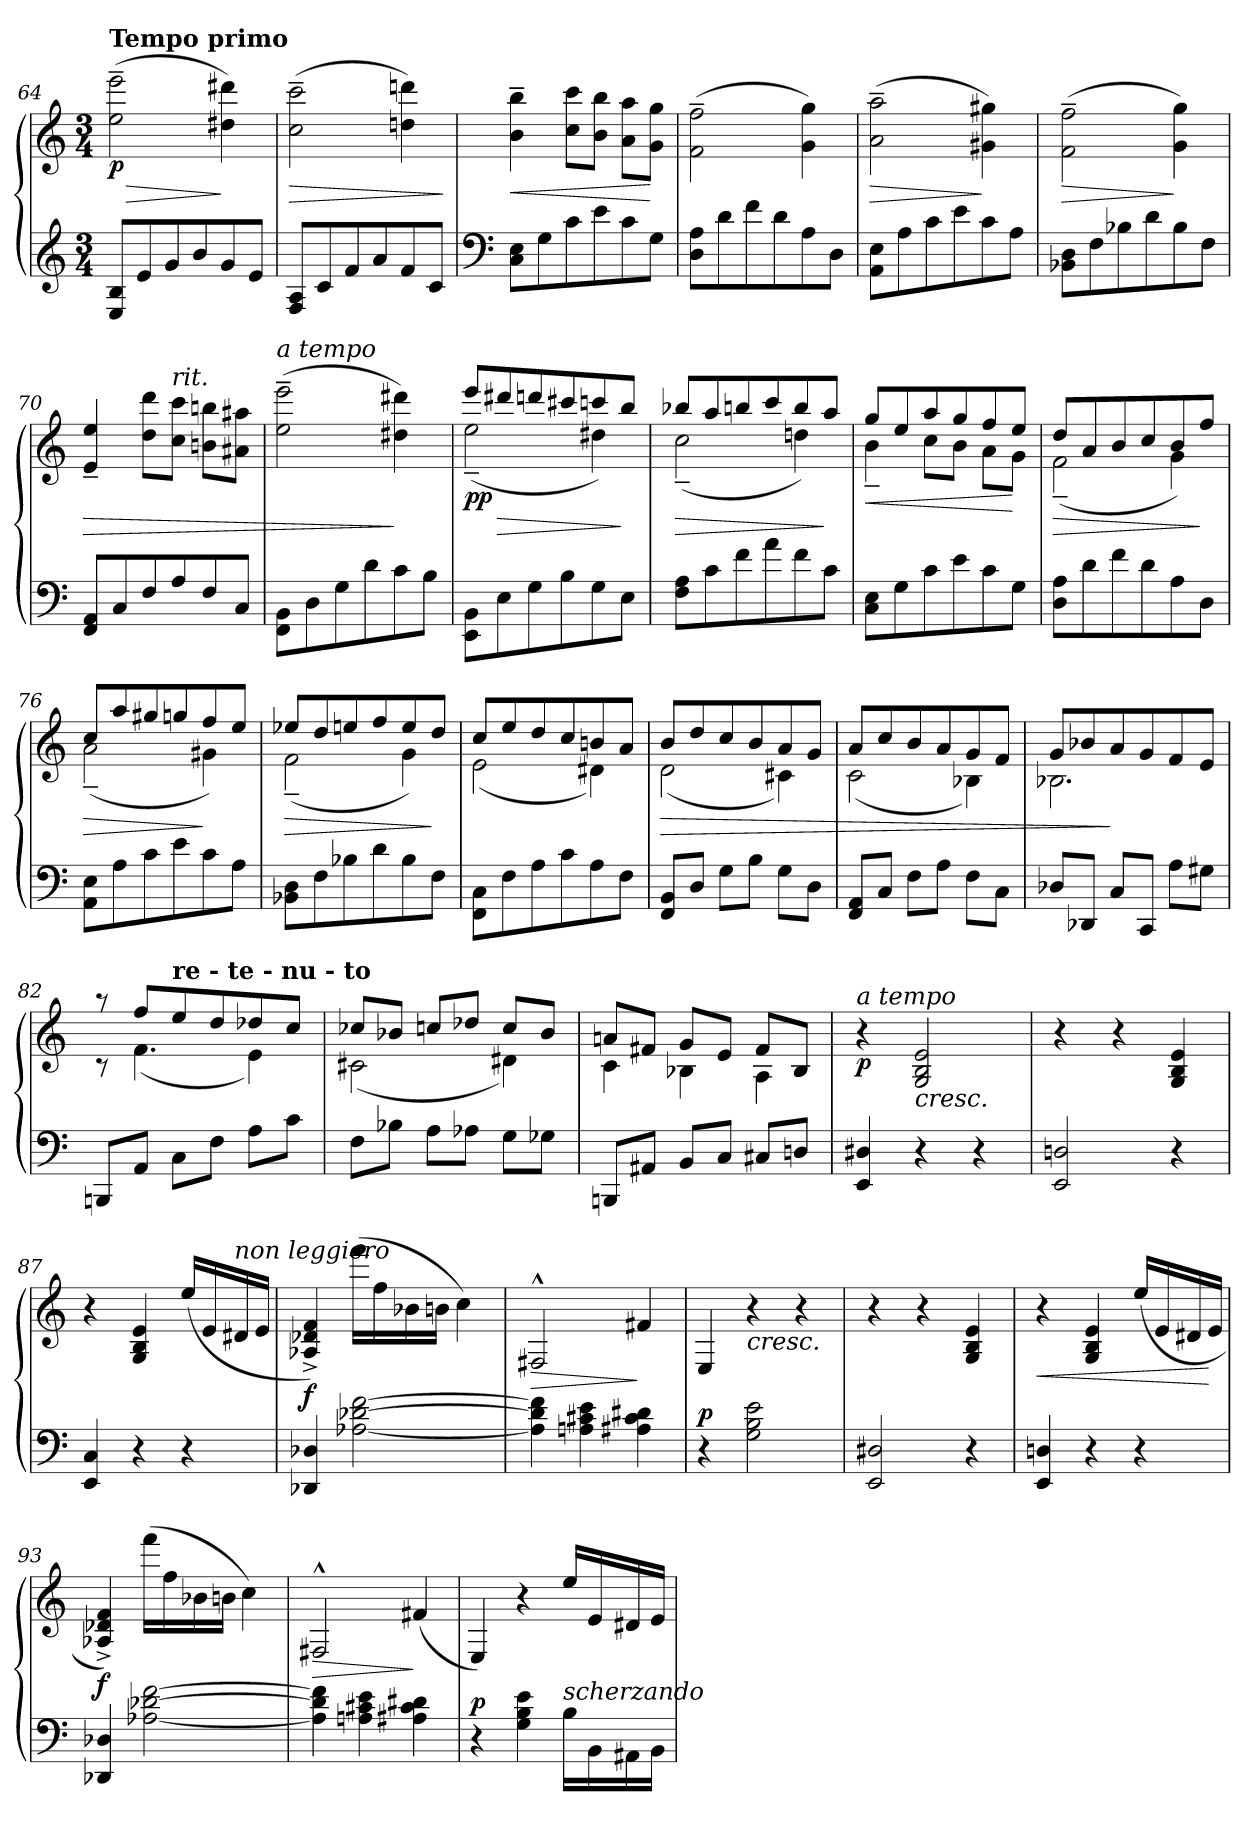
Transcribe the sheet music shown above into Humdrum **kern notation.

**kern	**kern	**dynam
*part1	*part1	*part1
*staff2	*staff1	*staff1/2
!!LO:LB:g=z
*clefG2	*clefG2	*
*k[]	*k[]	*
*a:	*a:	*
*M3/4	*M3/4	*
=64	=64	=64
!	!LO:TX:a:B:t=Tempo primo	!
!	!	!LO:HP:b
!	!	!LO:DY:n=1:b
8E/ 8B/L	(>2ee\~> 2eee\~>	> p
8e/	.	.
8g/	.	.
8b/	.	.
8g/	4dd#X\ 4ddd#X\)	]
8e/J	.	.
=65	=65	=65
!	!	!LO:HP:b
8F/ 8A/L	(>2cc\~> 2ccc\~>	>
8c/	.	.
8f/	.	.
8a/	.	.
8f/	4ddn\ 4dddn\)	.
8c/J	.	.
.	.	]
=66	=66	=66
*clefF4	*	*
!	!	!LO:HP:b
8C\ 8E\L	4b\~> 4bb\~>	<
8G\	.	.
8c\	8cc\ 8ccc\L	.
8e\	8b\ 8bb\J	.
8c\	8a\ 8aa\L	.
8G\J	8g\ 8gg\J	[
=67	=67	=67
8D\ 8A\L	(>2f\~> 2ff\~>	.
8d\	.	.
8f\	.	.
8d\	.	.
8A\	4g\ 4gg\)	.
8D\J	.	.
=68	=68	=68
!	!	!LO:HP:b
8AA\ 8E\L	(>2a\~> 2aa\~>	>
8A\	.	.
8c\	.	.
8e\	.	.
8c\	4g#X\ 4gg#X\)	]
8A\J	.	.
!!LO:LB:g=z
=69	=69	=69
!	!	!LO:HP:b
8BB-X\ 8D\L	(>2f\~> 2ff\~>	>
8F\	.	.
8B-X\	.	.
8d\	.	.
8B-\	4g\ 4gg\)	]
8F\J	.	.
=70	=70	=70
!	!	!LO:HP:b
8FF/ 8AA/L	4e/~< 4ee/~<	>
8C/	.	.
8F/	8dd\ 8ddd\L	.
!	!LO:TX:a:i:t=rit.	!
8A/	8cc\ 8ccc\J	.
8F/	8bn\ 8bbn\L	.
8C/J	8a#X\ 8aa#X\J	.
=71	=71	=71
!	!LO:TX:a:i:t=a tempo	!
8FF\ 8BB\L	(>2ee\~> 2eee\~>	.
8D\	.	.
8G\	.	.
8d\	.	.
8c\	4dd#X\ 4ddd#X\)	]
8B\J	.	.
=72	=72	=72
*	*^	*
!	!	!	!LO:DY:b
8EE\ 8BB\L	8eee/L	(<2ee~<\	pp
!	!	!	!LO:HP:b
8E\	8ddd#X/	.	>
8G\	8dddn/	.	.
8B\	8ccc#X/	.	.
8G\	8cccn/	4dd#X\)	.
8E\J	8bb/J	.	]
=73	=73	=73	=73
!	!	!	!LO:HP:b
8F\ 8A\L	8bb-X/L	(<2cc~<\	>
8c\	8aa/	.	.
8f\	8bbn/	.	.
8a\	8ccc/	.	.
8f\	8bb/	4ddn\)	.
8c\J	8aa/J	.	]
!!LO:LB:g=z	!!
=74	=74	=74	=74
!	!	!	!LO:HP:b
8C\ 8E\L	8gg/L	4b~<\	<
8G\	8ee/	.	.
8c\	8aa/	8cc\L	.
8e\	8gg/	8b\J	.
8c\	8ff/	8a\L	.
8G\J	8ee/J	8g\J	[
=75	=75	=75	=75
!	!	!	!LO:HP:b
8D\ 8A\L	8dd/L	(<2f~<\	>
8d\	8a/	.	.
8f\	8b/	.	.
8d\	8cc/	.	.
8A\	8b/	4g\)	.
8D\J	8ff/J	.	]
=76	=76	=76	=76
!	!	!	!LO:HP:b
8AA\ 8E\L	8cc/L	(<2a~<\	>
8A\	8aa/	.	.
8c\	8gg#X/	.	.
8e\	8ggn/	.	.
8c\	8ff/	4g#X\)	]
8A\J	8ee/J	.	.
=77	=77	=77	=77
!	!	!	!LO:HP:b
8BB-X\ 8D\L	8ee-X/L	(<2f~<\	>
8F\	8dd/	.	.
8B-X\	8een/	.	.
8d\	8ff/	.	.
8B-\	8ee/	4g\)	.
8F\J	8dd/J	.	]
=78	=78	=78	=78
8FF\ 8C\L	8cc/L	(<2e\	.
8F\	8ee/	.	.
8A\	8dd/	.	.
8c\	8cc/	.	.
8A\	8bn/	4d#X\)	.
8F\J	8a/J	.	.
!!LO:PB:g=z	!!
=79	=79	=79	=79
!	!	!	!LO:HP:b
8FF/ 8BB/L	8b/L	(<2d\	>
8D/J	8dd/	.	.
8G\L	8cc/	.	.
8B\J	8b/	.	.
8G\L	8a/	4c#X\)	.
8D\J	8g/J	.	.
=80	=80	=80	=80
8FF/ 8AA/L	8a/L	(<2c\	.
8C/J	8cc/	.	.
8F\L	8b/	.	.
8A\J	8a/	.	.
8F\L	8g/	4B-X\)	.
8C\J	8f/J	.	.
=81	=81	=81	=81
8D-X/L	8g/L	2.B-X\	.
8DD-X/J	8b-X/	.	.
8C/L	8a/	.	]
8CC/J	8g/	.	.
8A\L	8f/	.	.
8G#X\J	8e/J	.	.
=82	=82	=82	=82
8BBBn/L	8raa	8rc	.
8AA/J	8ff/L	(<4.f\	.
!	!LO:TX:a:B:t=re  -  te  -  nu  -  to	!	!
8C\L	8ee/	.	.
8F\J	8dd/	.	.
8A\L	8dd-X/	4e\)	.
8c\J	8cc/J	.	.
=83	=83	=83	=83
8F\L	8cc-X/L	(<2c#X\	.
8B-X\J	8b-X/J	.	.
8A\L	8ccn/L	.	.
8A-X\J	8dd-X/J	.	.
8G\L	8cc/L	4d#X\)	.
8G-X\J	8b-/J	.	.
!!LO:LB:g=z	!!
=84	=84	=84	=84
8BBBn/L	8an/L	4c\	.
8AA#X/J	8f#X/J	.	.
8BB/L	8g/L	4B-X\	.
8C/J	8e/J	.	.
8C#X/L	8f#/L	4A\	.
8Dn/J	8B-/J	.	.
*	*v	*v	*
=85	=85	=85
!	!LO:TX:a:i:t=a tempo	!
!	!	!LO:DY:b
4EE/ 4D#X/	4r	p
!	!LO:TX:b:i:t=cresc.	!
4r	2G/ 2B/ 2e/	.
4r	.	.
=86	=86	=86
2EE/ 2Dn/	4r	.
.	4r	.
4r	4G/ 4B/ 4e/	.
=87	=87	=87
4EE/ 4C/	4r	.
4r	4G/ 4B/ 4e/	.
4r	(<16ee/LL	.
.	16e/	.
!	!LO:TX:a:i:t=non leggiero	!
.	16d#X/	.
.	16e/JJ	.
=88	=88	=88
!	!	!LO:DY:b
4DD-X/ 4D-X/	4A-X/^< 4d-X/^< 4f/^<)	f
[2A-X\ [2d-X\ [2f\	(>16fff\LL	.
.	16ff\	.
.	16b-X\	.
.	16bn\JJ	.
.	4cc\)	.
=89	=89	=89
!	!	!LO:HP:b
4A-\] 4d-\] 4f\]	2F#X^^>/	>
4An\ 4c#X\ 4e\	.	.
4A#X\ 4c#\ 4d#X\	4f#X/	]
!!LO:LB:g=z
=90	=90	=90
!	!	!LO:DY:a=2
4r	4E/	p
!	!LO:TX:b:i:t=cresc.	!
2G\ 2B\ 2e\	4r	.
.	4r	.
=91	=91	=91
2EE/ 2D#X/	4r	.
.	4r	.
4r	4G/ 4B/ 4e/	.
=92	=92	=92
!	!	!LO:HP:b
4EE/ 4Dn/	4r	<
4r	4G/ 4B/ 4e/	.
4r	(<16ee/LL	.
.	16e/	.
.	16d#X/	.
.	16e/JJ	[
=93	=93	=93
!	!	!LO:DY:b
4DD-X/ 4D-X/	4A-X/^< 4d-X/^< 4f/^<)	f
[2A-X\ [2d-X\ [2f\	(>16fff\LL	.
.	16ff\	.
.	16b-X\	.
.	16bn\JJ	.
.	4cc\)	.
=94	=94	=94
!	!	!LO:HP:b
4A-\] 4d-\] 4f\]	2F#X^^>/	>
4An\ 4c#X\ 4e\	.	.
4A#X\ 4c#\ 4d#X\	(<4f#X/	]
=95	=95	=95
!	!	!LO:DY:a=2
4r	4E/)	p
4G\ 4B\ 4e\	4r	.
!LO:TX:a:i:t=scherzando	!	!
16B\LL	16ee/LL	.
16BB\	16e/	.
16AA#X\	16d#X/	.
16BB\JJ	16e/JJ	.
=	=	=
*-	*-	*-
